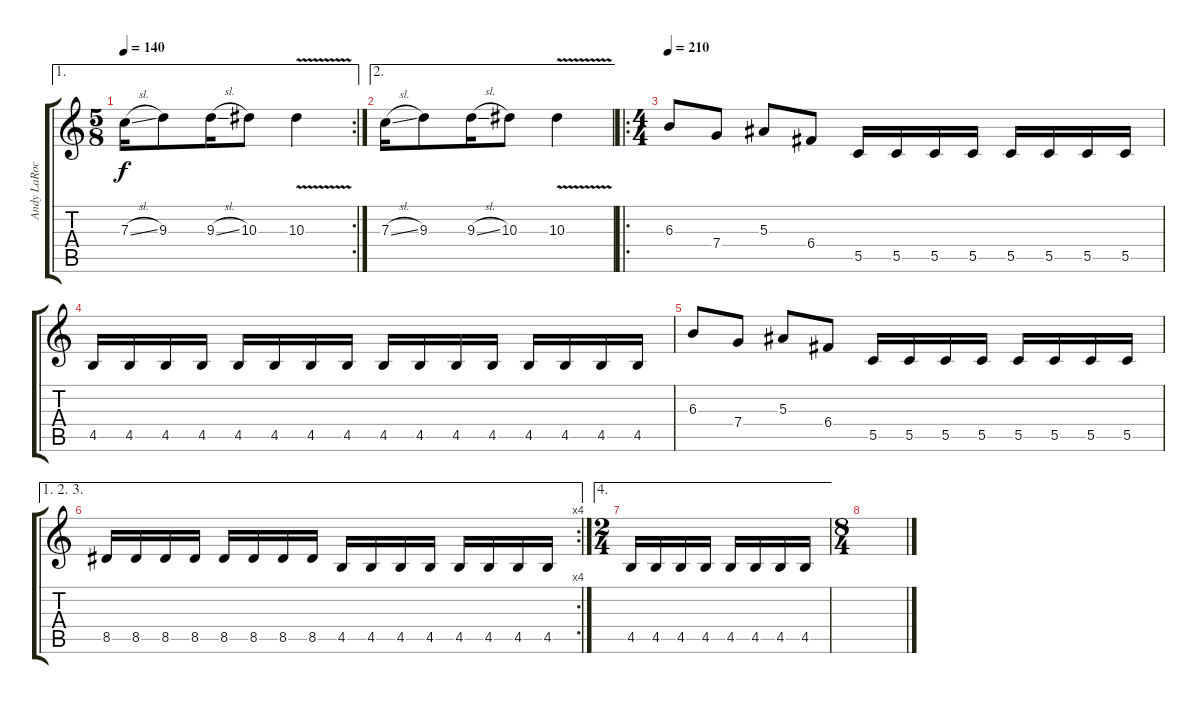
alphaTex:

\track ("Andy LaRocque" "Andy LaRoc") {instrument distortionguitar}
\staff {score tabs}
\tuning (D4 A3 F3 C3 G2 D2) {hide}
\ae 1
\rc 2
\ts (5 8)
\tempo 140
\clef g2
\ks c
7.3{sl}.16{dy f} 9.3.8 9.3{sl}.16 10.3.8 10.3{v}.4 |
\ae 2
7.3{sl}.16 9.3.8 9.3{sl}.16 10.3.8 10.3{v}.4 |
\ro
\ts (4 4)
\tempo 210
6.3.8 7.4.8 5.3.8 6.4.8 5.5.16 5.5.16 5.5.16 5.5.16 5.5.16 5.5.16 5.5.16 5.5.16 |
4.5.16 4.5.16 4.5.16 4.5.16 4.5.16 4.5.16 4.5.16 4.5.16 4.5.16 4.5.16 4.5.16 4.5.16 4.5.16 4.5.16 4.5.16 4.5.16 |
6.3.8 7.4.8 5.3.8 6.4.8 5.5.16 5.5.16 5.5.16 5.5.16 5.5.16 5.5.16 5.5.16 5.5.16 |
\ae (1 2 3)
\rc 4
8.5.16 8.5.16 8.5.16 8.5.16 8.5.16 8.5.16 8.5.16 8.5.16 4.5.16 4.5.16 4.5.16 4.5.16 4.5.16 4.5.16 4.5.16 4.5.16 |
\ae 4
\ts (2 4)
4.5.16 4.5.16 4.5.16 4.5.16 4.5.16 4.5.16 4.5.16 4.5.16 |
\ts (8 4)
